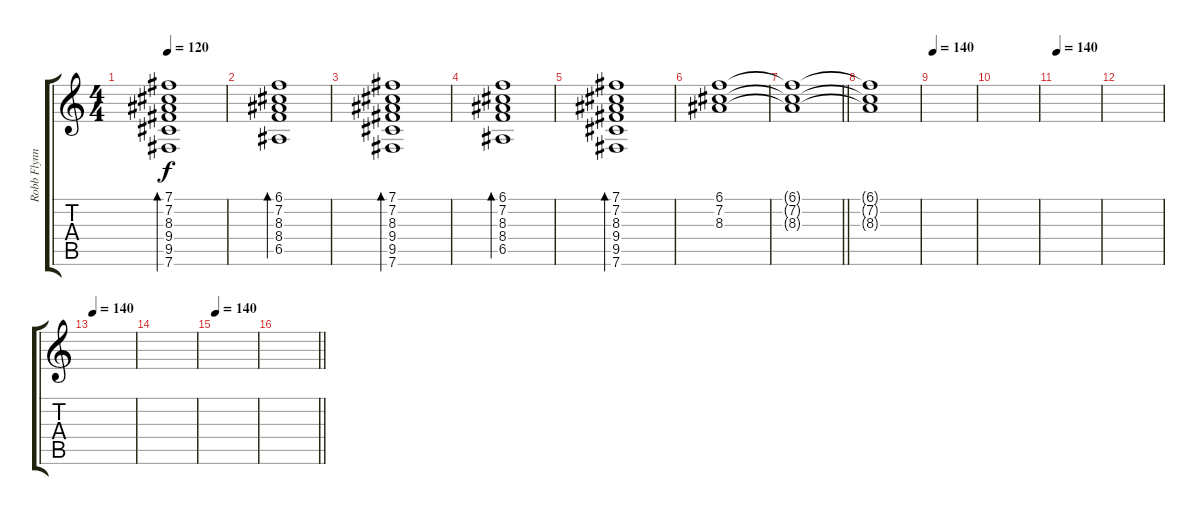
\track ("Robb Flynn" "Robb Flynn") {instrument electricguitarjazz}
\staff {score tabs}
\tuning (B3 Gb3 D3 A2 E2 B1) {hide}
\ts (4 4)
\tempo 120
\clef g2
\ks c
(7.1 7.2 8.3 9.4 9.5 7.6).1{bd 120 dy f} |
(6.1 7.2 8.3 8.4 6.5).1{bd 120} |
(7.1 7.2 8.3 9.4 9.5 7.6).1{bd 120} |
(6.1 7.2 8.3 8.4 6.5).1{bd 120} |
(7.1 7.2 8.3 9.4 9.5 7.6).1{bd 120} |
(6.1 7.2 8.3).1 |
\barLineRight lightlight
(6.1{t} 7.2{t} 8.3{t}).1 |
(6.1{t} 7.2{t} 8.3{t}).1 |
\tempo 140
|
|
\tempo 140
|
|
\tempo 140
|
|
\tempo 140
|
\barLineRight lightlight
